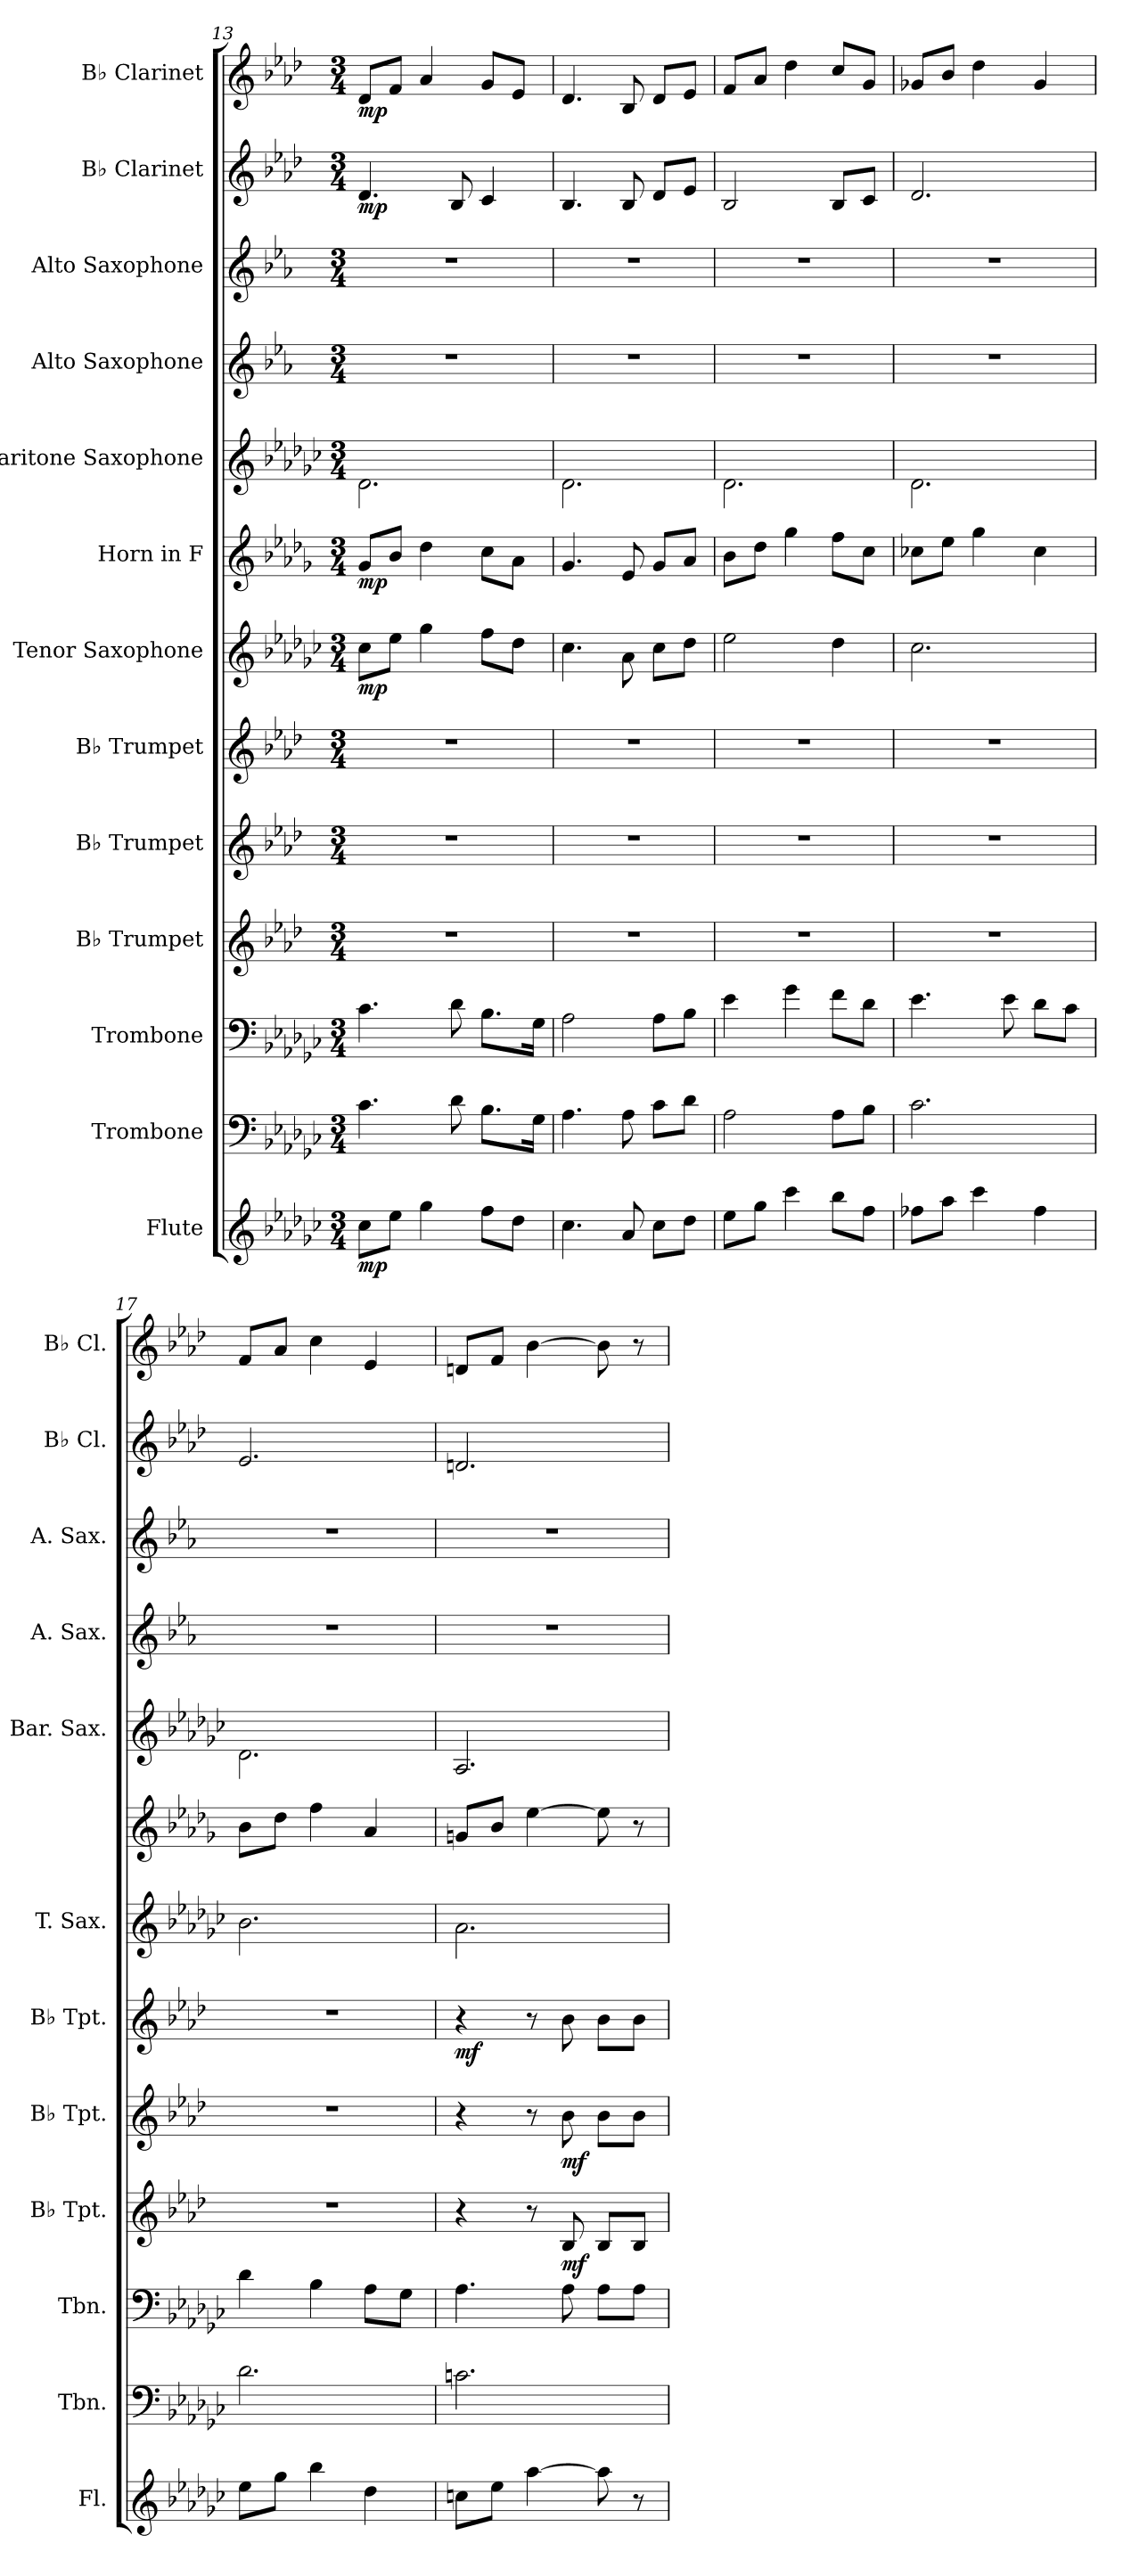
**kern	**dynam	**kern	**kern	**kern	**dynam	**kern	**dynam	**kern	**dynam	**kern	**dynam	**kern	**dynam	**kern	**kern	**kern	**kern	**dynam	**kern	**dynam
*part13	*part13	*part12	*part11	*part10	*part10	*part9	*part9	*part8	*part8	*part7	*part7	*part6	*part6	*part5	*part4	*part3	*part2	*part2	*part1	*part1
*staff13	*staff13	*staff12	*staff11	*staff10	*staff10	*staff9	*staff9	*staff8	*staff8	*staff7	*staff7	*staff6	*staff6	*staff5	*staff4	*staff3	*staff2	*staff2	*staff1	*staff1
*I"Flute	*	*I"Trombone	*I"Trombone	*I"B♭ Trumpet	*	*I"B♭ Trumpet	*	*I"B♭ Trumpet	*	*I"Tenor Saxophone	*	*I"Horn in F	*	*I"Baritone Saxophone	*I"Alto Saxophone	*I"Alto Saxophone	*I"B♭ Clarinet	*	*I"B♭ Clarinet	*
*I'Fl.	*	*I'Tbn.	*I'Tbn.	*I'B♭ Tpt.	*	*I'B♭ Tpt.	*	*I'B♭ Tpt.	*	*I'T. Sax.	*	*	*	*I'Bar. Sax.	*I'A. Sax.	*I'A. Sax.	*I'B♭ Cl.	*	*I'B♭ Cl.	*
*clefG2	*	*clefF4	*clefF4	*clefG2	*	*clefG2	*	*clefG2	*	*clefG2	*	*clefG2	*	*clefG2	*clefG2	*clefG2	*clefG2	*	*clefG2	*
*	*	*	*	*ITrd1c2	*	*ITrd1c2	*	*ITrd1c2	*	*ITrd8c14	*	*ITrd4c7	*	*ITrd12c21	*ITrd5c9	*ITrd5c9	*ITrd1c2	*	*ITrd1c2	*
*k[b-e-a-d-g-c-]	*	*k[b-e-a-d-g-c-]	*k[b-e-a-d-g-c-]	*k[b-e-a-d-g-c-]	*	*k[b-e-a-d-g-c-]	*	*k[b-e-a-d-g-c-]	*	*k[b-e-a-d-g-c-]	*	*k[b-e-a-d-g-c-]	*	*k[b-e-a-d-g-c-]	*k[b-e-a-d-g-c-]	*k[b-e-a-d-g-c-]	*k[b-e-a-d-g-c-]	*	*k[b-e-a-d-g-c-]	*
*M3/4	*	*M3/4	*M3/4	*M3/4	*	*M3/4	*	*M3/4	*	*M3/4	*	*M3/4	*	*M3/4	*M3/4	*M3/4	*M3/4	*	*M3/4	*
=13	=13	=13	=13	=13	=13	=13	=13	=13	=13	=13	=13	=13	=13	=13	=13	=13	=13	=13	=13	=13
!	!LO:DY:b	!	!	!	!	!	!	!	!	!	!LO:DY:b	!	!LO:DY:b	!	!	!	!	!LO:DY:b	!	!LO:DY:b
8cc-\L	mp	4.c-\	4.c-\	2.r	.	2.r	.	2.r	.	8c-\L	mp	8c-/L	mp	2.D-\	2.r	2.r	4.c-/	mp	8c-/L	mp
8ee-\J	.	.	.	.	.	.	.	.	.	8e-\J	.	8e-/J	.	.	.	.	.	.	8e-/J	.
4gg-\	.	.	.	.	.	.	.	.	.	4g-\	.	4g-\	.	.	.	.	.	.	4g-/	.
.	.	8d-\	8d-\	.	.	.	.	.	.	.	.	.	.	.	.	.	8A-/	.	.	.
8ff\L	.	8.B-\L	8.B-\L	.	.	.	.	.	.	8f\L	.	8f\L	.	.	.	.	4B-/	.	8f/L	.
8dd-\J	.	.	.	.	.	.	.	.	.	8d-\J	.	8d-\J	.	.	.	.	.	.	8d-/J	.
.	.	16G-\Jk	16G-\Jk	.	.	.	.	.	.	.	.	.	.	.	.	.	.	.	.	.
=14	=14	=14	=14	=14	=14	=14	=14	=14	=14	=14	=14	=14	=14	=14	=14	=14	=14	=14	=14	=14
4.cc-\	.	4.A-\	2A-\	2.r	.	2.r	.	2.r	.	4.c-\	.	4.c-/	.	2.D-\	2.r	2.r	4.A-/	.	4.c-/	.
8a-/	.	8A-\	.	.	.	.	.	.	.	8A-\	.	8A-/	.	.	.	.	8A-/	.	8A-/	.
8cc-\L	.	8c-\L	8A-\L	.	.	.	.	.	.	8c-\L	.	8c-/L	.	.	.	.	8c-/L	.	8c-/L	.
8dd-\J	.	8d-\J	8B-\J	.	.	.	.	.	.	8d-\J	.	8d-/J	.	.	.	.	8d-/J	.	8d-/J	.
=15	=15	=15	=15	=15	=15	=15	=15	=15	=15	=15	=15	=15	=15	=15	=15	=15	=15	=15	=15	=15
8ee-\L	.	2A-\	4e-\	2.r	.	2.r	.	2.r	.	2e-\	.	8e-\L	.	2.D-\	2.r	2.r	2A-/	.	8e-/L	.
8gg-\J	.	.	.	.	.	.	.	.	.	.	.	8g-\J	.	.	.	.	.	.	8g-/J	.
4ccc-\	.	.	4g-\	.	.	.	.	.	.	.	.	4cc-\	.	.	.	.	.	.	4cc-\	.
8bb-\L	.	8A-\L	8f\L	.	.	.	.	.	.	4d-\	.	8b-\L	.	.	.	.	8A-/L	.	8b-/L	.
8ff\J	.	8B-\J	8d-\J	.	.	.	.	.	.	.	.	8f\J	.	.	.	.	8B-/J	.	8f/J	.
=16	=16	=16	=16	=16	=16	=16	=16	=16	=16	=16	=16	=16	=16	=16	=16	=16	=16	=16	=16	=16
8ff-X\L	.	2.c-\	4.e-\	2.r	.	2.r	.	2.r	.	2.c-\	.	8f-X\L	.	2.D-\	2.r	2.r	2.c-/	.	8f-X/L	.
8aa-\J	.	.	.	.	.	.	.	.	.	.	.	8a-\J	.	.	.	.	.	.	8a-/J	.
4ccc-\	.	.	.	.	.	.	.	.	.	.	.	4cc-\	.	.	.	.	.	.	4cc-\	.
.	.	.	8e-\	.	.	.	.	.	.	.	.	.	.	.	.	.	.	.	.	.
4ff-\	.	.	8d-\L	.	.	.	.	.	.	.	.	4f-\	.	.	.	.	.	.	4f-/	.
.	.	.	8c-\J	.	.	.	.	.	.	.	.	.	.	.	.	.	.	.	.	.
=17	=17	=17	=17	=17	=17	=17	=17	=17	=17	=17	=17	=17	=17	=17	=17	=17	=17	=17	=17	=17
8ee-\L	.	2.d-\	4d-\	2.r	.	2.r	.	2.r	.	2.B-\	.	8e-\L	.	2.D-\	2.r	2.r	2.d-/	.	8e-/L	.
8gg-\J	.	.	.	.	.	.	.	.	.	.	.	8g-\J	.	.	.	.	.	.	8g-/J	.
4bb-\	.	.	4B-\	.	.	.	.	.	.	.	.	4b-\	.	.	.	.	.	.	4b-\	.
4dd-\	.	.	8A-\L	.	.	.	.	.	.	.	.	4d-/	.	.	.	.	.	.	4d-/	.
.	.	.	8G-\J	.	.	.	.	.	.	.	.	.	.	.	.	.	.	.	.	.
!!LO:PB:g=z
=18	=18	=18	=18	=18	=18	=18	=18	=18	=18	=18	=18	=18	=18	=18	=18	=18	=18	=18	=18	=18
!	!	!	!	!	!	!	!	!	!LO:DY:b	!	!	!	!	!	!	!	!	!	!	!
8ccn\L	.	2.cn\	4.A-\	4r	.	4r	.	4r	mf	2.A-\	.	8cn/L	.	2.AA-/	2.r	2.r	2.cn/	.	8cn/L	.
8ee-\J	.	.	.	.	.	.	.	.	.	.	.	8e-/J	.	.	.	.	.	.	8e-/J	.
[4aa-\	.	.	.	8r	.	8r	.	8r	.	.	.	[4a-\	.	.	.	.	.	.	[4a-\	.
!	!	!	!	!	!LO:DY:b	!	!LO:DY:b	!	!	!	!	!	!	!	!	!	!	!	!	!
.	.	.	8A-\	8A-/	mf	8a-\	mf	8a-\	.	.	.	.	.	.	.	.	.	.	.	.
8aa-\]	.	.	8A-\L	8A-/L	.	8a-\L	.	8a-\L	.	.	.	8a-\]	.	.	.	.	.	.	8a-\]	.
8r	.	.	8A-\J	8A-/J	.	8a-\J	.	8a-\J	.	.	.	8r	.	.	.	.	.	.	8r	.
=	=	=	=	=	=	=	=	=	=	=	=	=	=	=	=	=	=	=	=	=
*-	*-	*-	*-	*-	*-	*-	*-	*-	*-	*-	*-	*-	*-	*-	*-	*-	*-	*-	*-	*-
